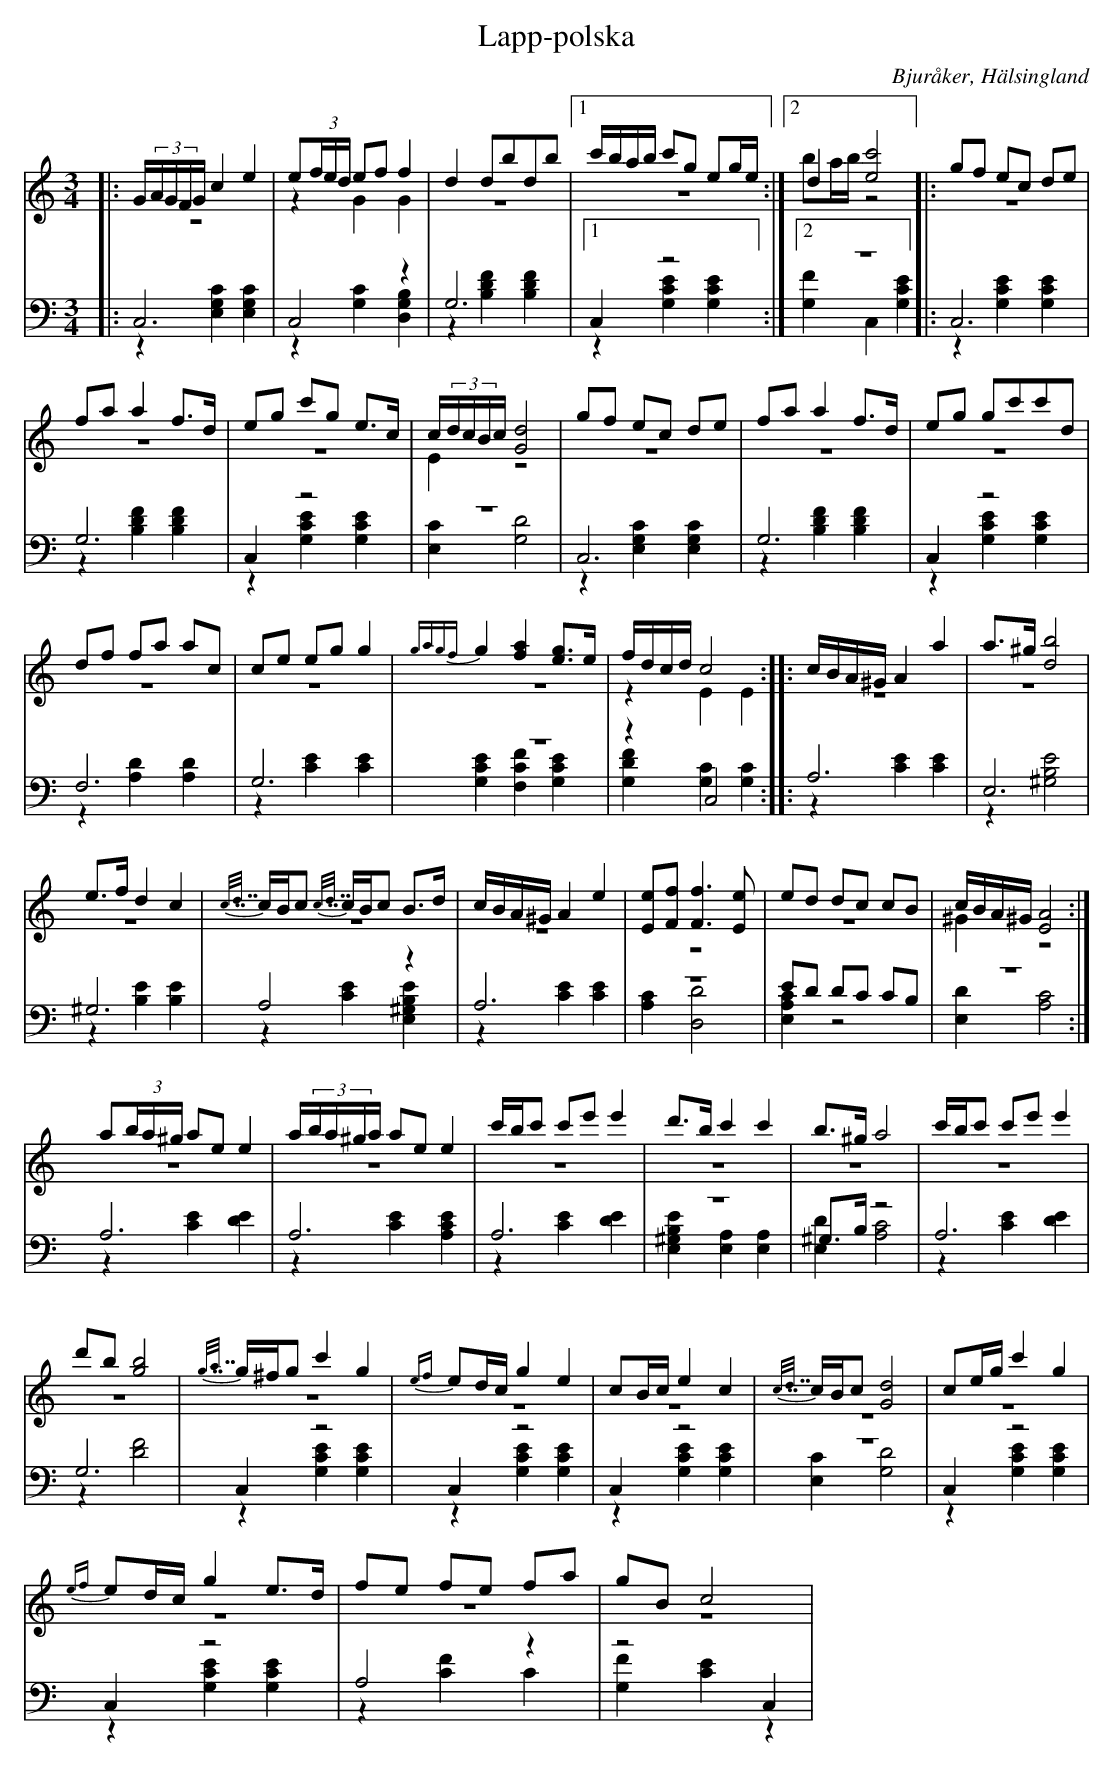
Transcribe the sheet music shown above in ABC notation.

X:1
T: Lapp-polska
O: Bjuråker, Hälsingland
M: 3/4
L: 1/8
K: C
V:1
V:2 merge
V:3
V:4 merge
V:1
|:G/(3A/G/F/G/ c2 e2|e(3f/e/d/ ef f2|d2 dbdb|1 c'/b/a/b/ c'g eg/e/:|2 d2 [e4c'4]|:gf ec de|
fa a2 f>d|eg c'g e>c|c/(3d/c/B/c/ [G4d4]|gf ec de|fa a2 f>d|eg gc'c'd|
df fa ac|ce eg g2|{g8/5a8/5g8/5f8/5}g2 [f2a2] [eg]>e|f/d/c/d/  c4::c/B/A/^G/ A2 a2|a>^g [d4b4]|
e>f d2 c2|{c7/8d7/8}c/B/c {c7/8d7/8}c/B/c B>d|c/B/A/^G/ A2 e2|[Ee][Ff] [F3f3] [Ee] |ed dc cB|c/B/A/^G/ [E4A4]:|
a(3b/a/^g/ ae e2|a/(3b/a/^g/a/ ae e2|c'/b/c' c'e' e'2  |d'>b c'2 c'2|b>^g a4|c'/b/c' c'e' e'2|
d'b [g4b4]|{g7/8a7/8}g/^f/g c'2 g2|{ef}ed/c/ g2 e2|cB/c/ e2 c2|{c7/8d7/8}c/B/c [G4d4]|ce/g/ c'2 g2|
{ef}ed/c/ g2 e>d|fe fe fa|gB c4|
V:2
|:z6|z2 G2 G2|z6|1 z6:|2 ba/b/ z4|:z6|
z6|z6|E2 z4|z6|z6|z6|
z6|z6|z6|z2 E2 E2:||:z6|z6|
z6|z6|z6|z6|z6|^G2 z4:|
|z6|z6|z6|z6|z6|z6|
z6|z6|z6|z6|z6|z6|
z6|z6|z6|
V:3  clef=bass
|:C,6|C,4 z2|G,6|1 C,2 z4:|2 z6|:C,6|
G,6|C,2 z4|z6|C,6|G,6|C,2 z4|
F,6|G,6|z6|z2 C,4::A,6|E,6|
^G,6|A,4 z2|A,6|z6|ED DC CB,|z6:|
A,6|A,6|A,6|z6|^G,>B, z4|A,6|
G,6|C,2 z4|C,2 z4|C,2 z4|z6|C,2 z4|
C,2 z4|A,4 z2|z4 C,2|
V:4  clef=bass
|:z2 [E,2G,2C2] [E,2G,2C2]|z2 [G,2C2] [D,2G,2B,2]|z2 [B,2D2F2] [B,2D2F2]|1 z2 [G,2C2E2] [G,2C2E2]:|2 [G,2F2] C,2 [G,2C2E2]|:z2 [G,2C2E2] [G,2C2E2]|z2 [B,2D2F2] [B,2D2F2]|z2 [G,2C2E2] [G,2C2E2]|[E,2C2] [G,4D4]|z2 [E,2G,2C2] [E,2G,2C2]|z2 [B,2D2F2] [B,2D2F2]| z2 [G,2C2E2] [G,2C2E2]|
z2 [A,2D2] [A,2D2]|z2 [C2E2] [C2E2]|[G,2C2E2] [F,2C2F2] [G,2C2E2] |[G,2D2F2] [G,2C2] [G,2C2]::z2 [C2E2] [C2E2]|z2 [^G,4B,4E4]|
z2 [B,2E2] [B,2E2]|z2 [C2E2] [E,2^G,2B,2E2]|z2 [C2E2] [C2E2]|[A,2C2] [D,4D4]|[E,2A,2C2] z4|[E,2D2] [A,4C4]:|
z2 [C2E2] [D2E2]|z2 [C2E2] [A,2C2E2]|z2 [C2E2] [D2E2]|[E,2^G,2B,2E2] [A,2E,2] [A,2E,2]|[E,2D2] [A,4C4]|z2 [C2E2] [D2E2]|
z2 [D4F4]|z2 [G,2C2E2] [G,2C2E2]|z2 [G,2C2E2] [G,2C2E2]|z2 [G,2C2E2] [G,2C2E2]|[E,2C2] [G,4D4]|z2 [G,2C2E2] [G,2C2E2]|
z2 [G,2C2E2] [G,2C2E2]|z2 [C2F2] C2|[G,2F2] [C2E2] z2|
